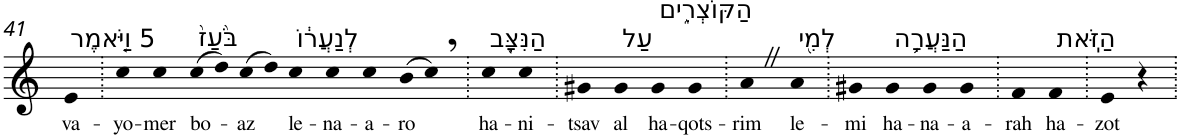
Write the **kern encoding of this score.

**kern	**text
*part1	*part1
*staff1	*staff1
*I"Piano	*
*I'Pno	*
!!LO:PB:g=z
*clefG2	*
*k[]	*
=41	=41
!LO:TX:a:t=5 וַיֹּ֤אמֶר	!
!	!LO:LY:b
4e	va-
=42.	=42.
!	!LO:LY:b
4cc	-yo-
!	!LO:LY:b
4cc	-mer
!LO:TX:a:t=בֹּ֙עַז֙	!
!	!LO:LY:b
(>8cc	bo-
8dd)	.
!	!LO:LY:b
(>8cc	-az
8dd)	.
!LO:TX:a:t=לְנַעֲר֔וֹ	!
!	!LO:LY:b
4cc	le-
!	!LO:LY:b
4cc	-na-
!	!LO:LY:b
4cc	-a-
!	!LO:LY:b
(>8b	-ro
8cc,)	.
=43.	=43.
!LO:TX:a:t=הַנִּצָּ֖ב	!
!	!LO:LY:b
4cc	ha-
!	!LO:LY:b
4cc	-ni-
=44.	=44.
!	!LO:LY:b
4g#X	-tsav
!LO:TX:a:t=עַל	!
!	!LO:LY:b
4g#	al
!LO:TX:a:t=הַקּוֹצְרִ֑ים	!
!	!LO:LY:b
4g#	ha-
!	!LO:LY:b
4g#	-qots-
=45.	=45.
!	!LO:LY:b
4aZ	-rim
!LO:TX:a:t=לְמִ֖י	!
!	!LO:LY:b
4a	le-
=46.	=46.
!	!LO:LY:b
4g#X	-mi
!LO:TX:a:t=הַנַּעֲרָ֥ה	!
!	!LO:LY:b
4g#	ha-
!	!LO:LY:b
4g#	-na-
!	!LO:LY:b
4g#	-a-
=47.	=47.
!	!LO:LY:b
4f	-rah
!LO:TX:a:t=הַזֹּֽאת	!
!	!LO:LY:b
4f	ha-
=48.	=48.
!	!LO:LY:b
4e	-zot
4r	.
=.	=.
*-	*-
